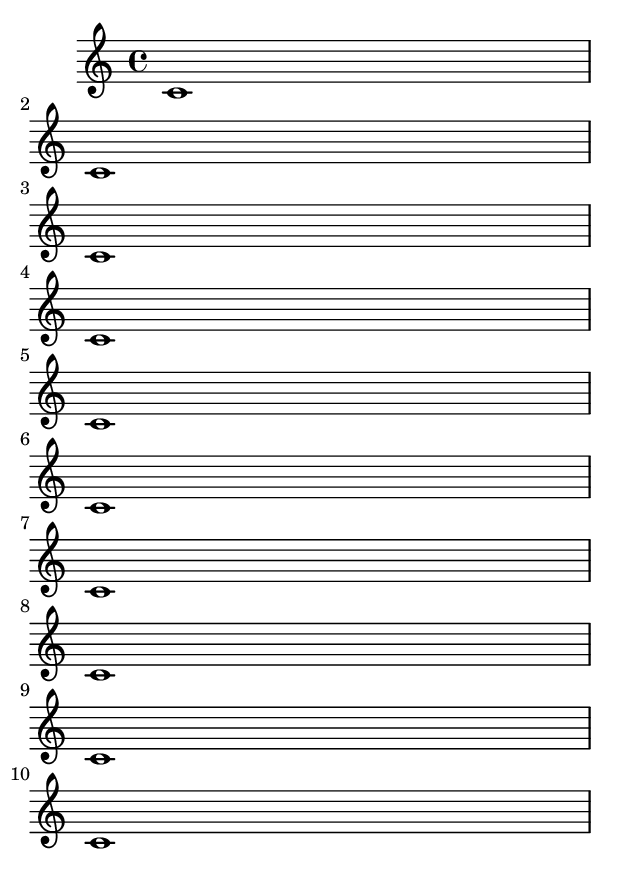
\version "2.14.0"

\header {
  texidoc = "The number of pages in a score can be forced by setting
@code{page-count} in the (book-level) paper block. Even if there are
too many systems for that number of pages, we will squeeze them in."
}

#(set-default-paper-size "a6")

\book {
  \paper { page-count = 1}
  \score { { \repeat unfold 10 {c'1 \break} } }
}